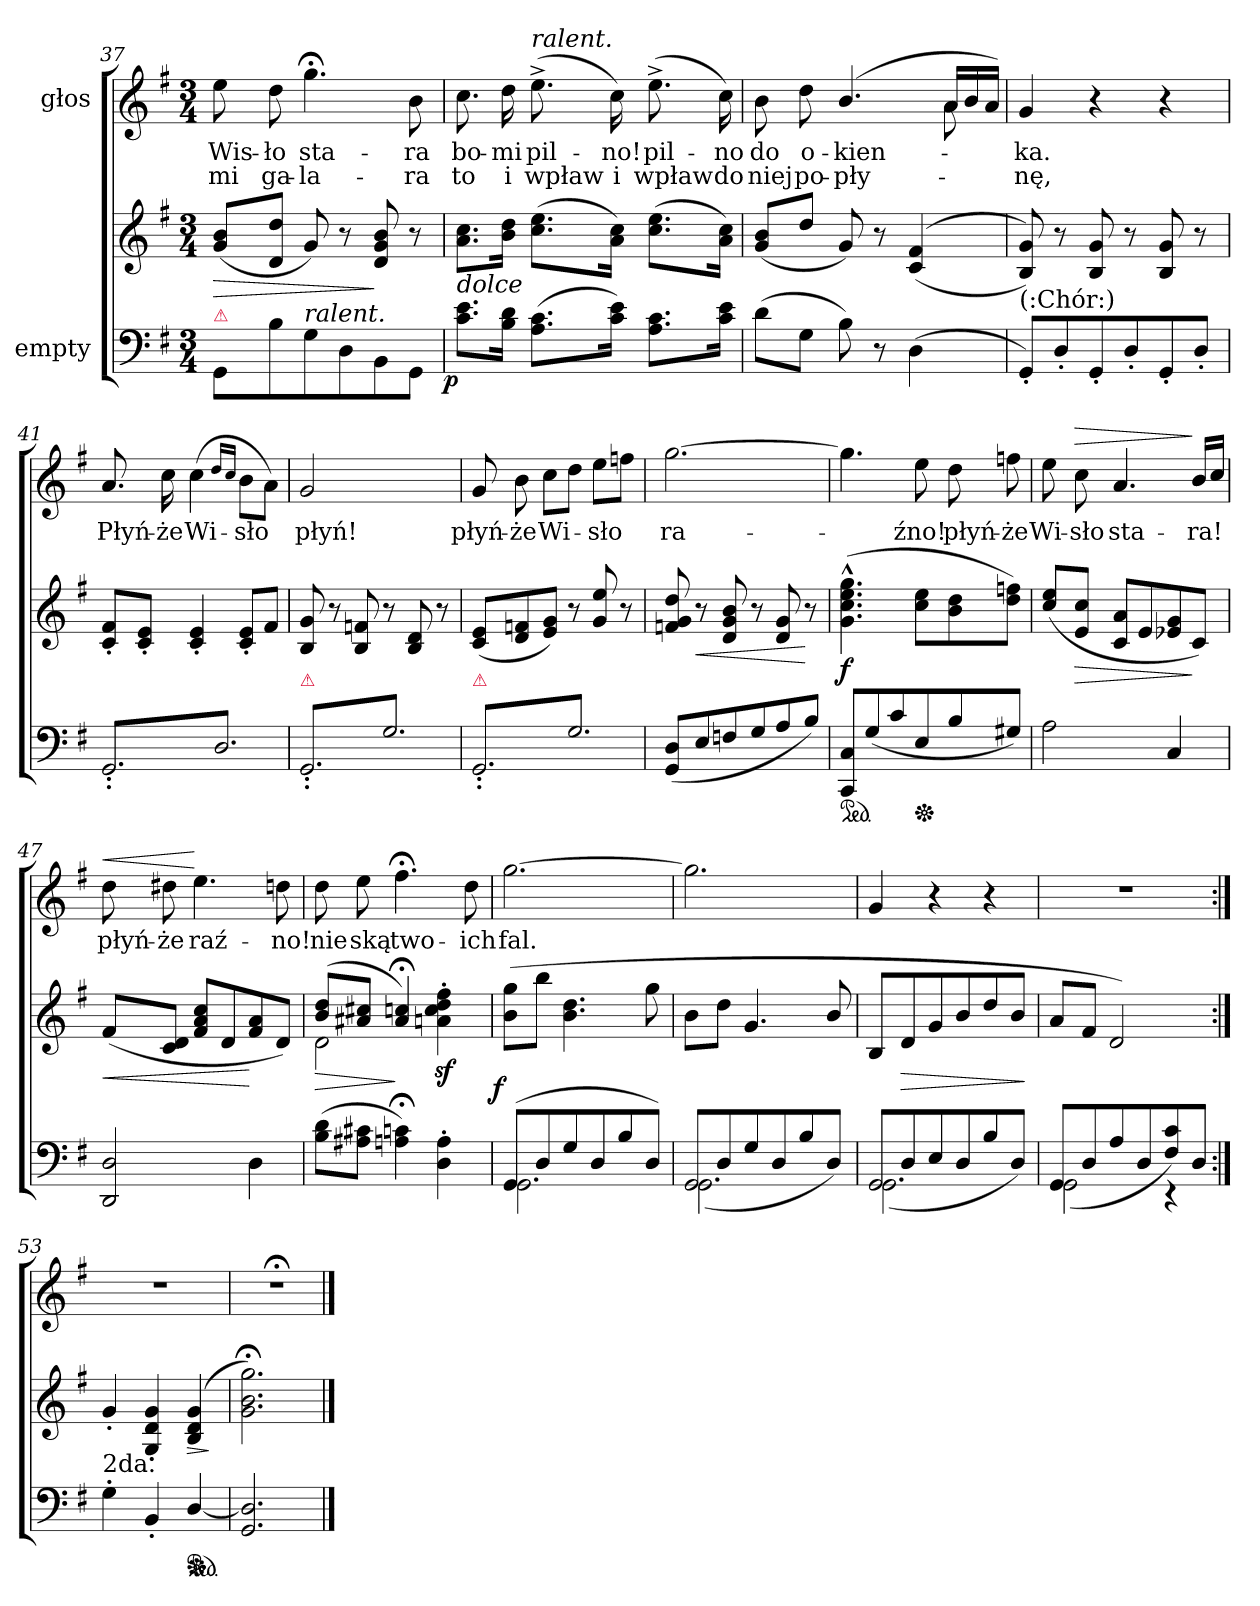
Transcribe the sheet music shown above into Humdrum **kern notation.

**kern	**kern	**dynam	**kern	**text	**text	**dynam
*part2	*part2	*part2	*part1	*part1	*part1	*part1
*staff3	*staff2	*staff2/3	*staff1	*staff1	*staff1	*staff1
*I"empty	*	*	*I"głos	*	*	*
*clefF4	*clefG2	*	*clefG2	*	*	*
*k[f#]	*k[f#]	*	*k[f#]	*	*	*
*G:	*G:	*	*G:	*	*	*
*M3/4	*M3/4	*	*M3/4	*	*	*
=37	=37	=37	=37	=37	=37	=37
!LO:TX:a:color=crimson:t=⚠	!	!	!	!	!	!
!	!	!LO:HP:b	!	!LO:LY:color=purple	!LO:LY:color=purple	!
8GG/L	(8g/ 8b/L	>	8ee\	Wis-	mi	.
!	!	!	!	!LO:LY:color=purple	!LO:LY:color=purple	!
8B\	8d/ 8dd/J	.	8dd\	-ło	ga-	.
!LO:TX:a:i:t=ralent.	!	!	!	!	!	!
!	!	!	!	!LO:LY:color=purple	!LO:LY:color=purple	!
8G\	8g/)	.	4.gg;<\	sta-	-la-	.
8D\	8r	.	.	.	.	.
8BB\	8d/ 8g/ 8b/	]	.	.	.	.
!	!	!	!	!LO:LY:color=purple	!LO:LY:color=purple	!
8GG\J	8r	.	8b\	-ra	-ra	.
=38	=38	=38	=38	=38	=38	=38
!	!LO:TX:b:i:t=dolce	!	!	!	!	!
!	!	!LO:DY:b=2:rj	!	!LO:LY:color=purple	!LO:LY:color=purple	!
8.c\ 8.e\L	8.a\ 8.cc\L	p	8.cc\	bo-	to	.
!	!	!	!	!LO:LY:color=purple	!LO:LY:color=purple	!
16B\ 16d\Jk	16b\ 16dd\Jk	.	16dd\	-mi	i	.
!	!	!	!LO:TX:a:i:t=ralent.	!	!	!
!	!	!	!	!LO:LY:color=purple	!LO:LY:color=purple	!
(8.A\ 8.c\L	(8.cc\ 8.ee\L	.	(8.ee^\	pil-	wpław	.
!	!	!	!	!LO:LY:color=purple	!LO:LY:color=purple	!
16c\ 16e\Jk)	16a\ 16cc\Jk)	.	16cc\)	-no!	i	.
!	!	!	!	!LO:LY:color=purple	!LO:LY:color=purple	!
8.A\ 8.c\L	(8.cc\ 8.ee\L	.	(8.ee^\	pil-	wpław	.
!	!	!	!	!LO:LY:color=purple	!LO:LY:color=purple	!
16c\ 16e\Jk	16a\ 16cc\Jk)	.	16cc\)	-no	do	.
=39	=39	=39	=39	=39	=39	=39
!	!	!	!	!LO:LY:color=purple	!LO:LY:color=purple	!
*	*	*	*^	*	*	*
(8d\L	(8g/ 8b/L	.	8b\	2ryy	do	niej	.
!	!	!	!	!	!LO:LY:color=purple	!LO:LY:color=purple	!
8G\J	8dd/J	.	8dd\	.	o-	po-	.
!	!	!	!	!	!LO:LY:color=purple	!LO:LY:color=purple	!
8B\)	8g/)	.	(4.b/	.	-kien-	-pły-	.
8r	8r	.	.	.	.	.	.
(4D\	(<(>4c/ 4f#/	.	.	8ryy	.	.	.
*	*	*	*	*Xtuplet	*	*	*
.	.	.	8a\	24a!/LL	.	.	.
.	.	.	.	24b!/	.	.	.
.	.	.	.	24a!/JJ)	.	.	.
=40	=40	=40	=40	=40	=40	=40	=40
!	!LO:TX:b:t=(&colon;Chór&colon;)	!	!	!	!	!	!
!	!	!	!	!	!LO:LY:color=purple	!LO:LY:color=purple	!
*	*	*	*v	*v	*	*	*
8GG'/L)	8B/ 8g/))	.	4g/	-ka.	-nę,	.
8D'/	8r	.	.	.	.	.
8GG'/	8B/ 8g/	.	4r	.	.	.
8D'/	8r	.	.	.	.	.
8GG'/	8B/ 8g/	.	4r	.	.	.
8D'/J	8r	.	.	.	.	.
=41	=41	=41	=41	=41	=41	=41
!	!	!	!	!LO:LY:color=purple	!	!
*tremolo	*	*	*	*	*	*
8GG'/L	8c'/ 8f#'/L	.	8.a/	Płyń-	.	.
8D/	8c'/ 8e'/J	.	.	.	.	.
!	!	!	!	!LO:LY:color=purple	!	!
.	.	.	16cc\	-że	.	.
!	!	!	!	!LO:LY:color=purple	!	!
8GG'/	4c'/ 4e'/	.	(4cc\	Wi-	.	.
8D/	.	.	.	.	.	.
.	.	.	16qqdd/LL	.	.	.
.	.	.	16qqcc/JJ	.	.	.
!	!	!	!	!LO:LY:color=purple	!	!
8GG'/	8c'/ 8e'/L	.	8b\L	-sło	.	.
8D/J	8f#/J	.	8a\J)	.	.	.
=42	=42	=42	=42	=42	=42	=42
!LO:TX:a:color=crimson:t=⚠	!	!	!	!	!	!
!	!	!	!	!LO:LY:color=purple	!	!
8GG'/L	8B/ 8g/	.	2g/	płyń!	.	.
8G/	8r	.	.	.	.	.
8GG'/	8B/ 8fn/	.	.	.	.	.
8G/	8r	.	.	.	.	.
8GG'/	8B/ 8d/	.	4ryy	.	.	.
8G/J	8r	.	.	.	.	.
=43	=43	=43	=43	=43	=43	=43
!LO:TX:a:color=crimson:t=⚠	!	!	!	!	!	!
!	!	!	!	!LO:LY:color=purple	!	!
8GG'/L	(8c/ 8e/L	.	8g/	płyń-	.	.
!	!	!	!	!LO:LY:color=purple	!	!
8G/	8d/ 8fn/	.	8b\	-że	.	.
!	!	!	!	!LO:LY:color=purple	!	!
8GG'/	8e/ 8g/J)	.	8cc\L	Wi-	.	.
8G/	8r	.	8dd\J	.	.	.
!	!	!	!	!LO:LY:color=purple	!	!
8GG'/	8g/ 8ee/	.	8ee\L	-sło	.	.
8G/J	8r	.	8ffn\J	.	.	.
*Xtremolo	*	*	*	*	*	*
=44	=44	=44	=44	=44	=44	=44
!	!	!	!	!LO:LY:color=purple	!	!
(>8GG/ 8D/L	8fn/ 8g/ 8dd/	.	[2.gg\	ra-	.	.
!	!	!LO:HP:b	!	!	!	!
8E/	8r	<	.	.	.	.
8Fn/	8d/ 8g/ 8b/	.	.	.	.	.
8G/	8r	.	.	.	.	.
8A/	8d/ 8g/	.	.	.	.	.
8B/J)	8r	[	.	.	.	.
=45	=45	=45	=45	=45	=45	=45
*ped	*	*	*	*	*	*
8CC/ 8C/L	(4.g^^\ 4.cc^^\ 4.ee^^\ 4.gg^^\	f	4.gg\]	.	.	.
(8G/	.	.	.	.	.	.
8c/	.	.	.	.	.	.
!	!	!	!	!LO:LY:color=purple	!	!
*Xped	*	*	*	*	*	*
8E/	8cc\ 8ee\L	.	8ee\	-źno!	.	.
!	!	!	!	!LO:LY:color=purple	!	!
8B/	8b\ 8dd\	.	8dd\	płyń-	.	.
!	!	!	!	!LO:LY:color=purple	!	!
8G#X/J)	8dd\ 8ffn\J)	.	8ffn\	-że	.	.
=46	=46	=46	=46	=46	=46	=46
!	!	!	!	!LO:LY:color=purple	!	!
2A\	(8cc/ 8ee/L	.	8ee\	Wi-	.	.
!	!	!LO:HP:b	!	!LO:LY:color=purple	!	!LO:HP:a
.	8e/ 8cc/J	>	8cc\	-sło	.	>
!	!	!	!	!LO:LY:color=purple	!	!
.	8c/ 8a/L	.	4.a/	sta-	.	.
.	8e/	.	.	.	.	.
4C/	8e-X/ 8g/	.	.	.	.	.
!	!	!	!	!LO:LY:color=purple	!	!
.	8c/J)	]	16b/LL	-ra!	.	]
.	.	.	16cc/JJ	.	.	.
=47	=47	=47	=47	=47	=47	=47
!	!	!LO:HP:b	!	!LO:LY:color=purple	!	!LO:HP:a
2DD/ 2D/	(8f#/L	<	8dd\	płyń-	.	<
!	!	!	!	!LO:LY:color=purple	!	!
.	8c/ 8d/J	.	8dd#X\	-że	.	.
!	!	!	!	!LO:LY:color=purple	!	!
.	8f#/ 8a/ 8cc/L	.	4.ee\	raź-	.	[
.	8d/	.	.	.	.	.
4D\	8f#/ 8a/	[	.	.	.	.
!	!	!	!	!LO:LY:color=purple	!	!
.	8d/J)	.	8ddn\	-no!	.	.
=48	=48	=48	=48	=48	=48	=48
*	*^	*	*	*	*	*
!	!	!	!LO:HP:b	!	!LO:LY:color=purple	!	!
(8B\ 8d\L	(<8b/ 8dd/L	2d\	>	8dd\	nie	.	.
!	!	!	!	!	!LO:LY:color=purple	!	!
8A#X\ 8c#X\J	8a#X/ 8cc#X/J	.	.	8ee\	ską	.	.
!	!	!	!	!	!LO:LY:color=purple	!	!
4An;<\ 4cn;<\)	4a#;</ 4ccn;</)	.	]	4.ff#;<\	two-	.	.
4D'\ 4A'\	4ryy	4anz'\ 4ccz'\ 4ddz'\ 4ff#z'\	.	.	.	.	.
!	!	!	!	!	!LO:LY:color=purple	!	!
.	.	.	.	8dd\	-ich	.	.
*	*v	*v	*	*	*	*	*
=49	=49	=49	=49	=49	=49	=49
!LO:N:vis=2	!	!LO:DY:rj	!	!LO:LY:color=purple	!	!
*^	*	*	*	*	*	*
(<8GG/	2.GG\	(8b\ 8gg\L	f	[2.gg\	fal.	.	.
8D/	.	8bb\J	.	.	.	.	.
8G/	.	4.b\ 4.dd\	.	.	.	.	.
8D/	.	.	.	.	.	.	.
8B/	.	.	.	.	.	.	.
8D/J)	.	8gg\	.	.	.	.	.
=50	=50	=50	=50	=50	=50	=50	=50
!LO:N:vis=2	!	!	!	!	!	!	!
8GG/	(2.GG\	8b\L	.	2.gg\]	.	.	.
8D/	.	8dd\J	.	.	.	.	.
8G/	.	4.g/	.	.	.	.	.
8D/	.	.	.	.	.	.	.
8B/	.	.	.	.	.	.	.
8D/J)	.	8b/	.	.	.	.	.
=51	=51	=51	=51	=51	=51	=51	=51
!LO:N:vis=2	!	!	!	!	!	!	!
8GG/	(2.GG\	8B/L	.	4g/	.	.	.
!	!	!	!LO:HP:b	!	!	!	!
8D/	.	8d/	>	.	.	.	.
8E/	.	8g/	.	4r	.	.	.
8D/	.	8b/	.	.	.	.	.
8B/	.	8dd/	.	4r	.	.	.
8D/J)	.	8b/J	.	.	.	.	.
*v	*v	*	*	*	*	*	*
.	.	]	.	.	.	.
=52	=52	=52	=52	=52	=52	=52
!LO:TX:a:t=1ma.	!	!	!	!	!	!
!LO:N:vis=2	!	!	!	!	!	!
*^	*	*	*	*	*	*
8GG/	(2GG\	8a/L	.	2.r	.	.	.
8D/	.	8f#/J	.	.	.	.	.
8A/	.	2d/)	.	.	.	.	.
8D/	.	.	.	.	.	.	.
8F#/ 8c/)	4r	.	.	.	.	.	.
8D/J	.	.	.	.	.	.	.
*v	*v	*	*	*	*	*	*
=53:|!	=53:|!	=53:|!	=53:|!	=53:|!	=53:|!	=53:|!
!LO:TX:a:t=2da.	!	!	!	!	!	!
4G'\	4g'/	.	2.r	.	.	.
4BB'/	4G'/ 4d'/ 4g'/	.	.	.	.	.
!	!	!LO:HP:b	!	!	!	!
*ped	*	*	*	*	*	*
*Xped	*	*	*	*	*	*
[4D/	(4B/ 4d/ 4g/	>	.	.	.	.
.	.	]	.	.	.	.
=54	=54	=54	=54	=54	=54	=54
2.GG/ 2.D]/	2.g;<\ 2.b;<\ 2.gg;<\)	.	2.r;<	.	.	.
==	==	==	==	==	==	==
*-	*-	*-	*-	*-	*-	*-
